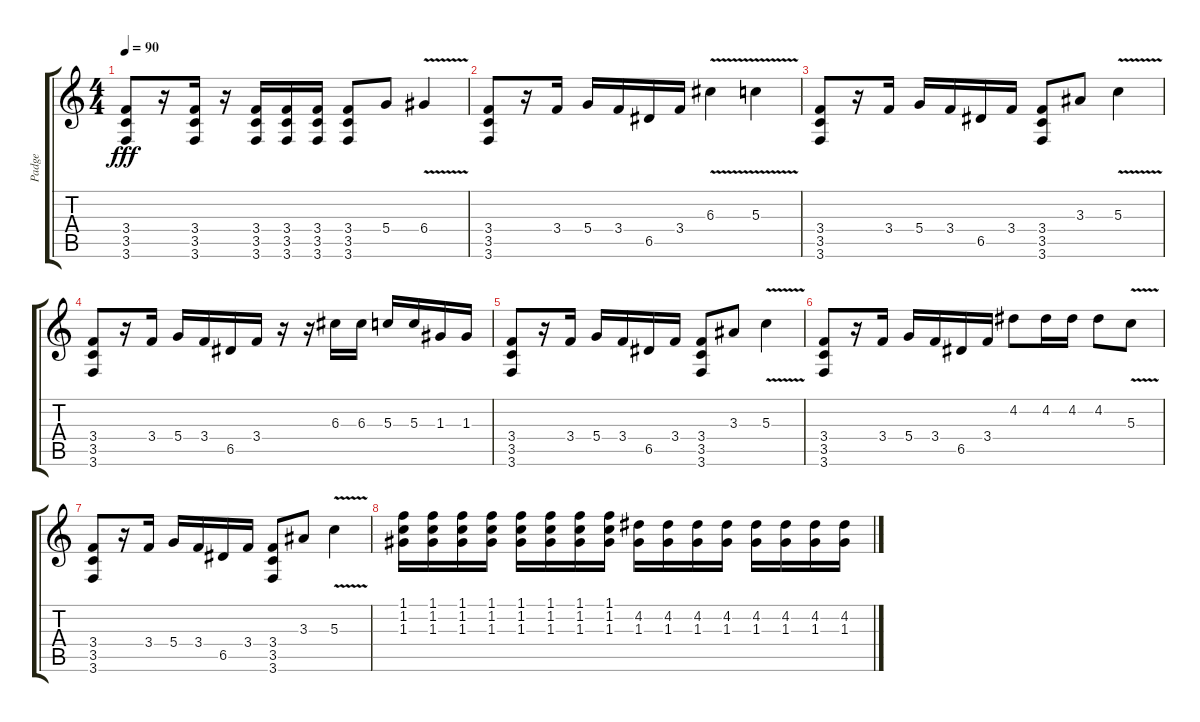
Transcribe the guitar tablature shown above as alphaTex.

\track ("Padge" "Padge") {instrument acousticguitarsteel}
\staff {score tabs}
\tuning (E4 B3 G3 D3 A2 D2) {hide}
\ts (4 4)
\tempo 90
\clef g2
\ks c
(3.4 3.5 3.6).8{dy fff} r.16 (3.4 3.5 3.6).16 r.16 (3.4 3.5 3.6).16 (3.4 3.5 3.6).16 (3.4 3.5 3.6).16 (3.4 3.5 3.6).8 5.4.8 6.4{v}.4 |
(3.4 3.5 3.6).8 r.16 3.4.16 5.4.16 3.4.16 6.5.16 3.4.16 6.3{v}.4 5.3{v}.4 |
(3.4 3.5 3.6).8 r.16 3.4.16 5.4.16 3.4.16 6.5.16 3.4.16 (3.4 3.5 3.6).8 3.3.8 5.3{v}.4 |
(3.4 3.5 3.6).8 r.16 3.4.16 5.4.16 3.4.16 6.5.16 3.4.16 r.16 r.16 6.3.16 6.3.16 5.3.16 5.3.16 1.3.16 1.3.16 |
(3.4 3.5 3.6).8 r.16 3.4.16 5.4.16 3.4.16 6.5.16 3.4.16 (3.4 3.5 3.6).8 3.3.8 5.3{v}.4 |
(3.4 3.5 3.6).8 r.16 3.4.16 5.4.16 3.4.16 6.5.16 3.4.16 4.2.8 4.2.16 4.2.16 4.2.8 5.3{v}.8 |
(3.4 3.5 3.6).8 r.16 3.4.16 5.4.16 3.4.16 6.5.16 3.4.16 (3.4 3.5 3.6).8 3.3.8 5.3{v}.4 |
(1.1 1.2 1.3).16 (1.1 1.2 1.3).16 (1.1 1.2 1.3).16 (1.1 1.2 1.3).16 (1.1 1.2 1.3).16 (1.1 1.2 1.3).16 (1.1 1.2 1.3).16 (1.1 1.2 1.3).16 (4.2 1.3).16 (4.2 1.3).16 (4.2 1.3).16 (4.2 1.3).16 (4.2 1.3).16 (4.2 1.3).16 (4.2 1.3).16 (4.2 1.3).16
